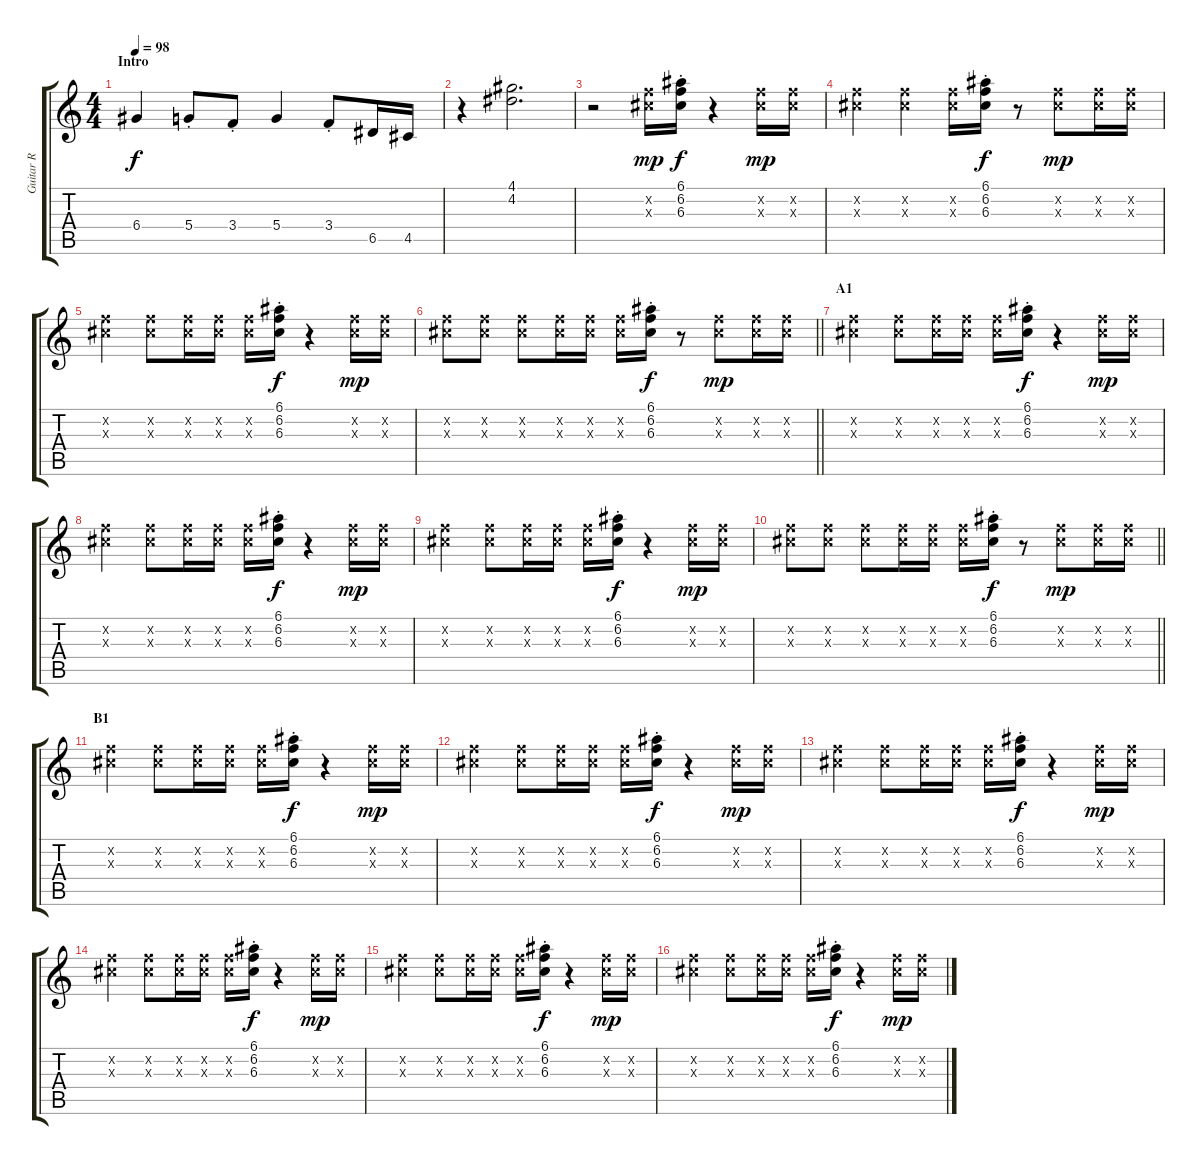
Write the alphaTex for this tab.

\track ("Guitar R" "Guitar R") {instrument electricguitarclean}
\staff {score tabs}
\tuning (E4 B3 G3 D3 A2 E2) {hide}
\ts (4 4)
\section ("" "Intro")
\tempo 98
\clef g2
\ks c
6.4.4{dy f instrument electricguitarclean} 5.4{st}.8 3.4{st}.8 5.4.4 3.4{st}.8 6.5.16 4.5.16 |
r.4 (4.1 4.2).2{d} |
r.2 (6.2{x} 6.3{x}).16{dy mp} (6.1{st} 6.2{st} 6.3{st}).16{dy f} r.4 (6.2{x} 6.3{x}).16{dy mp} (6.2{x} 6.3{x}).16 |
(6.2{x} 6.3{x}).4 (6.2{x} 6.3{x}).4 (6.2{x} 6.3{x}).16 (6.1{st} 6.2{st} 6.3{st}).16{dy f} r.8 (6.2{x} 6.3{x}).8{dy mp} (6.2{x} 6.3{x}).16 (6.2{x} 6.3{x}).16 |
(6.2{x} 6.3{x}).4 (6.2{x} 6.3{x}).8 (6.2{x} 6.3{x}).16 (6.2{x} 6.3{x}).16 (6.2{x} 6.3{x}).16 (6.1{st} 6.2{st} 6.3{st}).16{dy f} r.4 (6.2{x} 6.3{x}).16{dy mp} (6.2{x} 6.3{x}).16 |
\barLineRight lightlight
(6.2{x} 6.3{x}).8 (6.2{x} 6.3{x}).8 (6.2{x} 6.3{x}).8 (6.2{x} 6.3{x}).16 (6.2{x} 6.3{x}).16 (6.2{x} 6.3{x}).16 (6.1{st} 6.2{st} 6.3{st}).16{dy f} r.8 (6.2{x} 6.3{x}).8{dy mp} (6.2{x} 6.3{x}).16 (6.2{x} 6.3{x}).16 |
\section ("" "A1")
(6.2{x} 6.3{x}).4 (6.2{x} 6.3{x}).8 (6.2{x} 6.3{x}).16 (6.2{x} 6.3{x}).16 (6.2{x} 6.3{x}).16 (6.1{st} 6.2{st} 6.3{st}).16{dy f} r.4 (6.2{x} 6.3{x}).16{dy mp} (6.2{x} 6.3{x}).16 |
(6.2{x} 6.3{x}).4 (6.2{x} 6.3{x}).8 (6.2{x} 6.3{x}).16 (6.2{x} 6.3{x}).16 (6.2{x} 6.3{x}).16 (6.1{st} 6.2{st} 6.3{st}).16{dy f} r.4 (6.2{x} 6.3{x}).16{dy mp} (6.2{x} 6.3{x}).16 |
(6.2{x} 6.3{x}).4 (6.2{x} 6.3{x}).8 (6.2{x} 6.3{x}).16 (6.2{x} 6.3{x}).16 (6.2{x} 6.3{x}).16 (6.1{st} 6.2{st} 6.3{st}).16{dy f} r.4 (6.2{x} 6.3{x}).16{dy mp} (6.2{x} 6.3{x}).16 |
\barLineRight lightlight
(6.2{x} 6.3{x}).8 (6.2{x} 6.3{x}).8 (6.2{x} 6.3{x}).8 (6.2{x} 6.3{x}).16 (6.2{x} 6.3{x}).16 (6.2{x} 6.3{x}).16 (6.1{st} 6.2{st} 6.3{st}).16{dy f} r.8 (6.2{x} 6.3{x}).8{dy mp} (6.2{x} 6.3{x}).16 (6.2{x} 6.3{x}).16 |
\section ("" "B1")
(6.2{x} 6.3{x}).4 (6.2{x} 6.3{x}).8 (6.2{x} 6.3{x}).16 (6.2{x} 6.3{x}).16 (6.2{x} 6.3{x}).16 (6.1{st} 6.2{st} 6.3{st}).16{dy f} r.4 (6.2{x} 6.3{x}).16{dy mp} (6.2{x} 6.3{x}).16 |
(6.2{x} 6.3{x}).4 (6.2{x} 6.3{x}).8 (6.2{x} 6.3{x}).16 (6.2{x} 6.3{x}).16 (6.2{x} 6.3{x}).16 (6.1{st} 6.2{st} 6.3{st}).16{dy f} r.4 (6.2{x} 6.3{x}).16{dy mp} (6.2{x} 6.3{x}).16 |
(6.2{x} 6.3{x}).4 (6.2{x} 6.3{x}).8 (6.2{x} 6.3{x}).16 (6.2{x} 6.3{x}).16 (6.2{x} 6.3{x}).16 (6.1{st} 6.2{st} 6.3{st}).16{dy f} r.4 (6.2{x} 6.3{x}).16{dy mp} (6.2{x} 6.3{x}).16 |
(6.2{x} 6.3{x}).4 (6.2{x} 6.3{x}).8 (6.2{x} 6.3{x}).16 (6.2{x} 6.3{x}).16 (6.2{x} 6.3{x}).16 (6.1{st} 6.2{st} 6.3{st}).16{dy f} r.4 (6.2{x} 6.3{x}).16{dy mp} (6.2{x} 6.3{x}).16 |
(6.2{x} 6.3{x}).4 (6.2{x} 6.3{x}).8 (6.2{x} 6.3{x}).16 (6.2{x} 6.3{x}).16 (6.2{x} 6.3{x}).16 (6.1{st} 6.2{st} 6.3{st}).16{dy f} r.4 (6.2{x} 6.3{x}).16{dy mp} (6.2{x} 6.3{x}).16 |
(6.2{x} 6.3{x}).4 (6.2{x} 6.3{x}).8 (6.2{x} 6.3{x}).16 (6.2{x} 6.3{x}).16 (6.2{x} 6.3{x}).16 (6.1{st} 6.2{st} 6.3{st}).16{dy f} r.4 (6.2{x} 6.3{x}).16{dy mp} (6.2{x} 6.3{x}).16
